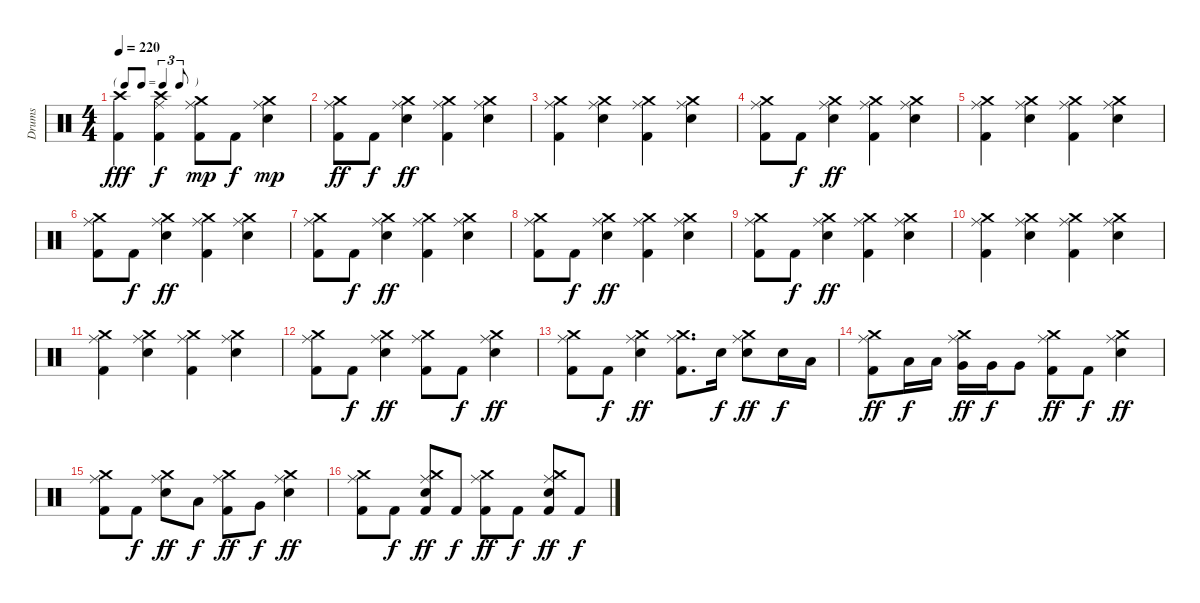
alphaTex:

\track ("Drums" "Drums") {instrument percussion}
\staff {score}
\articulation defaults
\ts (4 4)
\tf triplet8th
\tempo 220
\clef neutral
\ks c
("Crash high (hit)" "Kick (hit) 2").4{dy fff} ("Crash high (hit)" "Ride (middle)" "Kick (hit) 2").4{dy f} ("Crash medium (hit)" "Ride (middle)" "Kick (hit) 2").8{dy mp} "Kick (hit) 2".8{dy f} ("Crash medium (hit)" "Ride (middle)" "Electric Snare (hit)").4{dy mp} |
("Crash medium (hit)" "Ride (middle)" "Kick (hit) 2").8{dy ff} "Kick (hit) 2".8{dy f} ("Crash medium (hit)" "Ride (middle)" "Electric Snare (hit)").4{dy ff} ("Crash medium (hit)" "Ride (middle)" "Kick (hit) 2").4 ("Crash medium (hit)" "Ride (middle)" "Electric Snare (hit)").4 |
("Crash medium (hit)" "Ride (middle)" "Kick (hit) 2").4 ("Crash medium (hit)" "Ride (middle)" "Electric Snare (hit)").4 ("Crash medium (hit)" "Ride (middle)" "Kick (hit) 2").4 ("Crash medium (hit)" "Ride (middle)" "Electric Snare (hit)").4 |
("Crash medium (hit)" "Ride (middle)" "Kick (hit) 2").8 "Kick (hit) 2".8{dy f} ("Crash medium (hit)" "Ride (middle)" "Electric Snare (hit)").4{dy ff} ("Crash medium (hit)" "Ride (middle)" "Kick (hit) 2").4 ("Crash medium (hit)" "Ride (middle)" "Electric Snare (hit)").4 |
("Crash medium (hit)" "Ride (middle)" "Kick (hit) 2").4 ("Crash medium (hit)" "Ride (middle)" "Electric Snare (hit)").4 ("Crash medium (hit)" "Ride (middle)" "Kick (hit) 2").4 ("Crash medium (hit)" "Ride (middle)" "Electric Snare (hit)").4 |
("Crash medium (hit)" "Ride (middle)" "Kick (hit) 2").8 "Kick (hit) 2".8{dy f} ("Crash medium (hit)" "Ride (middle)" "Electric Snare (hit)").4{dy ff} ("Crash medium (hit)" "Ride (middle)" "Kick (hit) 2").4 ("Crash medium (hit)" "Ride (middle)" "Electric Snare (hit)").4 |
("Crash medium (hit)" "Ride (middle)" "Kick (hit) 2").8 "Kick (hit) 2".8{dy f} ("Crash medium (hit)" "Ride (middle)" "Electric Snare (hit)").4{dy ff} ("Crash medium (hit)" "Ride (middle)" "Kick (hit) 2").4 ("Crash medium (hit)" "Ride (middle)" "Electric Snare (hit)").4 |
("Crash medium (hit)" "Ride (middle)" "Kick (hit) 2").8 "Kick (hit) 2".8{dy f} ("Crash medium (hit)" "Ride (middle)" "Electric Snare (hit)").4{dy ff} ("Crash medium (hit)" "Ride (middle)" "Kick (hit) 2").4 ("Crash medium (hit)" "Ride (middle)" "Electric Snare (hit)").4 |
("Crash medium (hit)" "Ride (middle)" "Kick (hit) 2").8 "Kick (hit) 2".8{dy f} ("Crash medium (hit)" "Ride (middle)" "Electric Snare (hit)").4{dy ff} ("Crash medium (hit)" "Ride (middle)" "Kick (hit) 2").4 ("Crash medium (hit)" "Ride (middle)" "Electric Snare (hit)").4 |
("Crash medium (hit)" "Ride (middle)" "Kick (hit) 2").4 ("Crash medium (hit)" "Ride (middle)" "Electric Snare (hit)").4 ("Crash medium (hit)" "Ride (middle)" "Kick (hit) 2").4 ("Crash medium (hit)" "Ride (middle)" "Electric Snare (hit)").4 |
("Crash medium (hit)" "Ride (middle)" "Kick (hit) 2").4 ("Crash medium (hit)" "Ride (middle)" "Electric Snare (hit)").4 ("Crash medium (hit)" "Ride (middle)" "Kick (hit) 2").4 ("Crash medium (hit)" "Ride (middle)" "Electric Snare (hit)").4 |
("Crash medium (hit)" "Ride (middle)" "Kick (hit) 2").8 "Kick (hit) 2".8{dy f} ("Crash medium (hit)" "Ride (middle)" "Electric Snare (hit)").4{dy ff} ("Crash medium (hit)" "Ride (middle)" "Kick (hit) 2").8 "Kick (hit) 2".8{dy f} ("Crash medium (hit)" "Ride (middle)" "Electric Snare (hit)").4{dy ff} |
("Crash medium (hit)" "Ride (middle)" "Kick (hit) 2").8 "Kick (hit) 2".8{dy f} ("Crash medium (hit)" "Ride (middle)" "Electric Snare (hit)").4{dy ff} ("Crash medium (hit)" "Ride (middle)" "Kick (hit) 2").8{d} "Electric Snare (hit)".16{dy f} ("Crash medium (hit)" "Ride (middle)" "Electric Snare (hit)").8{dy ff} "Electric Snare (hit)".16{dy f} "Low Tom (hit)".16 |
("Crash medium (hit)" "Ride (middle)" "Kick (hit) 2").8{dy ff} "Low Tom (hit)".16{dy f} "Low Tom (hit)".16 ("Crash medium (hit)" "Ride (middle)" "Very Low Tom (hit)").16{dy ff} "Very Low Tom (hit)".16{dy f} "Very Low Tom (hit)".8 ("Crash medium (hit)" "Ride (middle)" "Kick (hit) 2").8{dy ff} "Kick (hit) 2".8{dy f} ("Crash medium (hit)" "Ride (middle)" "Electric Snare (hit)").4{dy ff} |
("Crash medium (hit)" "Ride (middle)" "Kick (hit) 2").8 "Kick (hit) 2".8{dy f} ("Crash medium (hit)" "Ride (middle)" "Electric Snare (hit)").8{dy ff} "Low Tom (hit)".8{dy f} ("Crash medium (hit)" "Ride (middle)" "Kick (hit) 2").8{dy ff} "Very Low Tom (hit)".8{dy f} ("Crash medium (hit)" "Ride (middle)" "Electric Snare (hit)").4{dy ff} |
("Crash medium (hit)" "Ride (middle)" "Kick (hit) 2").8 "Kick (hit) 2".8{dy f} ("Crash medium (hit)" "Ride (middle)" "Electric Snare (hit)" "Kick (hit) 2").8{dy ff} "Kick (hit) 2".8{dy f} ("Crash medium (hit)" "Ride (middle)" "Kick (hit) 2").8{dy ff} "Kick (hit) 2".8{dy f} ("Crash medium (hit)" "Ride (middle)" "Electric Snare (hit)" "Kick (hit) 2").8{dy ff} "Kick (hit) 2".8{dy f}
